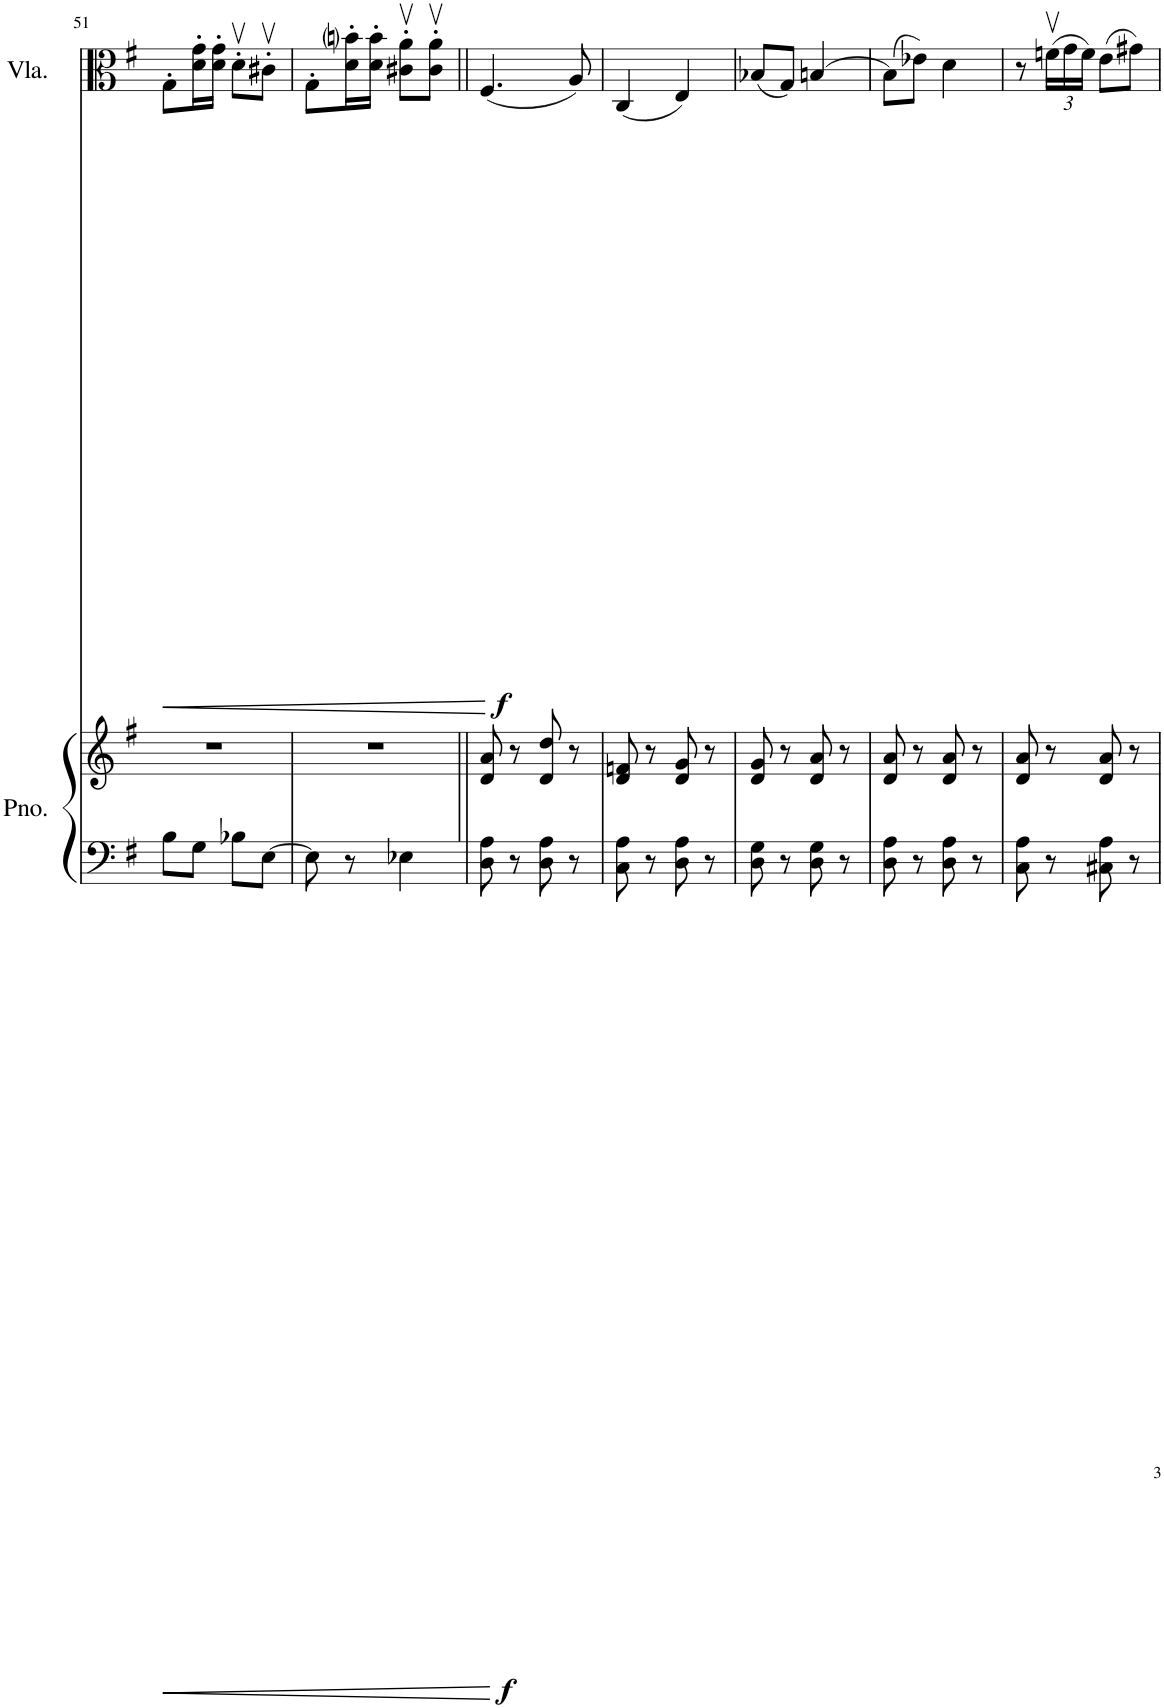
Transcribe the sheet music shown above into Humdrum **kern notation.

**kern	**kern	**dynam	**kern	**dynam
*part2	*part2	*part2	*part1	*part1
*staff3	*staff2	*staff2/3	*staff1	*staff1
*I"Piano	*	*	*I"Viola	*
*I'Pno.	*	*	*I'Vla.	*
!!LO:PB:g=z
*clefF4	*clefG2	*	*clefC3	*
*k[f#]	*k[f#]	*	*k[f#]	*
*M2/4	*M2/4	*	*M2/4	*
=51	=51	=51	=51	=51
!	!	!	!	!LO:HP:b
8B\L	2r	.	8G'\L	<
8G\J	.	.	16d\' 16g\'L	.
.	.	.	16d\' 16g\'JJ	.
8B-X\L	.	.	8dv'\L	.
[8E\J	.	.	8c#Xv'\J	.
=52	=52	=52	=52	=52
8E\]	2r	.	8G'\L	.
8r	.	.	16d\' 16bni\'L	.
.	.	.	16d\' 16b\'JJ	.
4E-X\	.	.	8c#X\v' 8a\v'L	.
.	.	.	8c#\v' 8a\v'J	.
.	.	.	.	[
=53||	=53||	=53||	=53||	=53||
!	!	!LO:DY:b=2	!	!LO:DY:b
8D\ 8A\	8d/ 8a/	f	(4.F#/	f
8r	8r	.	.	.
8D\ 8A\	8d/ 8dd/	.	.	.
8r	8r	.	8A/)	.
=54	=54	=54	=54	=54
8C\ 8A\	8d/ 8fn/	.	(4C/	.
8r	8r	.	.	.
8D\ 8A\	8d/ 8g/	.	4E/)	.
8r	8r	.	.	.
=55	=55	=55	=55	=55
8D\ 8G\	8d/ 8g/	.	(8B-X/L	.
8r	8r	.	8G/J)	.
8D\ 8G\	8d/ 8a/	.	[4Bn/	.
8r	8r	.	.	.
=56	=56	=56	=56	=56
8D\ 8A\	8d/ 8a/	.	(8B\L]	.
8r	8r	.	8e-X\J)	.
8D\ 8A\	8d/ 8a/	.	4d\	.
8r	8r	.	.	.
=57	=57	=57	=57	=57
8C\ 8A\	8d/ 8a/	.	8r	.
*	*	*	*Xbrackettup	*
8r	8r	.	(24fnv\LL	.
.	.	.	24g\	.
.	.	.	24f\JJ)	.
8C#X\ 8A\	8d/ 8a/	.	(8e\L	.
8r	8r	.	8g#X\J)	.
=	=	=	=	=
*-	*-	*-	*-	*-
